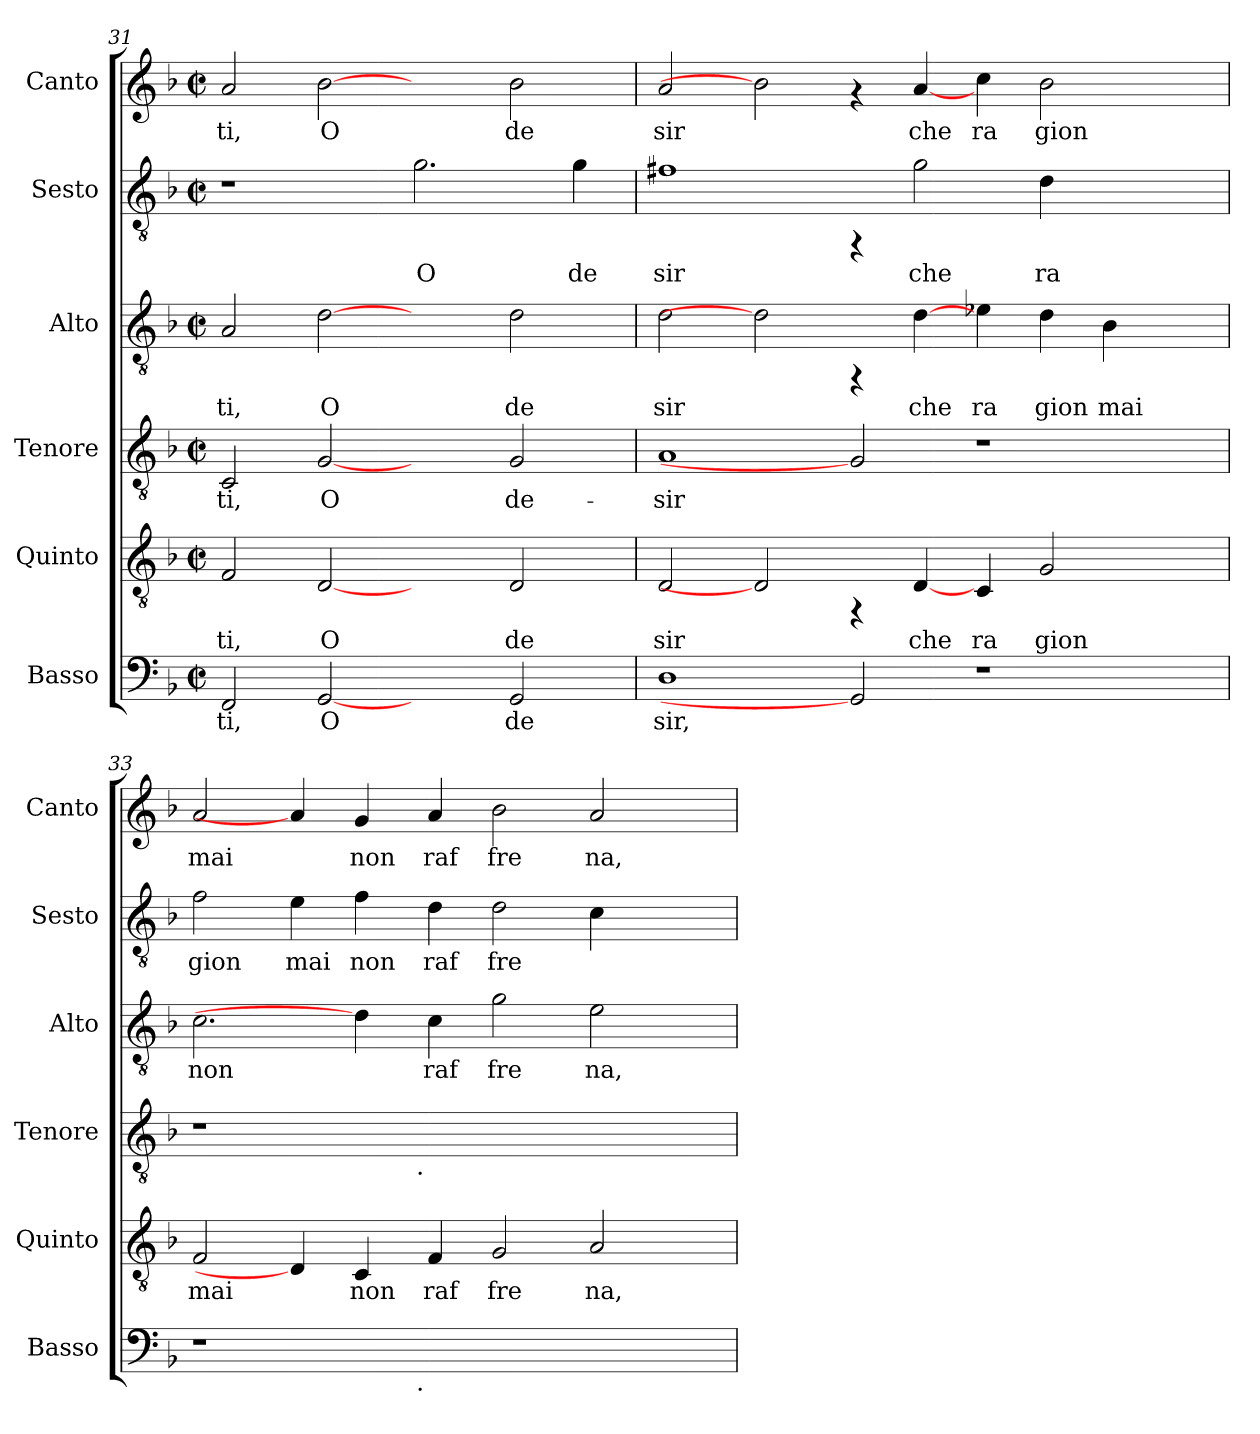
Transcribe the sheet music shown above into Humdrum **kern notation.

**kern	**text	**kern	**text	**kern	**text	**kern	**text	**kern	**text	**kern	**text
*part6	*part6	*part5	*part5	*part4	*part4	*part3	*part3	*part2	*part2	*part1	*part1
*staff6	*staff6	*staff5	*staff5	*staff4	*staff4	*staff3	*staff3	*staff2	*staff2	*staff1	*staff1
*I"Basso	*	*I"Quinto	*	*I"Tenore	*	*I"Alto	*	*I"Sesto	*	*I"Canto	*
*I'Basso	*	*I'Quinto	*	*I'Tenore	*	*I'Alto	*	*I'Sesto	*	*I'Canto	*
!!LO:PB:g=z
*clefF4	*	*clefGv2	*	*clefGv2	*	*clefGv2	*	*clefGv2	*	*clefG2	*
*k[b-]	*	*k[b-]	*	*k[b-]	*	*k[b-]	*	*k[b-]	*	*k[b-]	*
*F:	*	*F:	*	*F:	*	*F:	*	*F:	*	*F:	*
*M2/2	*	*M2/2	*	*M2/2	*	*M2/2	*	*M2/2	*	*M2/2	*
*met(c|)	*	*met(c|)	*	*met(c|)	*	*met(c|)	*	*met(c|)	*	*met(c|)	*
=31	=31	=31	=31	=31	=31	=31	=31	=31	=31	=31	=31
!	!LO:LY:b:cj	!	!LO:LY:b:cj	!	!LO:LY:b:cj	!	!LO:LY:b:cj	!	!	!	!LO:LY:b:cj
2FF/	ti,	2F/	-ti,	2C/	-ti,	2A/	ti,	1r	.	2a/	-ti,
!	!LO:LY:b:cj	!	!LO:LY:b:cj	!	!LO:LY:b:cj	!	!LO:LY:b:cj	!	!	!	!LO:LY:b:cj
[2GG	O	[2D	O	[2G	O	[2d	O	.	.	[2b-	O
!	!	!	!	!	!	!	!	!	!LO:LY:b:cj	!	!
2ryy	.	2ryy	.	2ryy	.	2ryy	.	2.g\	O	2ryy	.
!	!LO:LY:b:cj	!	!LO:LY:b:cj	!	!LO:LY:b:cj	!	!LO:LY:b:cj	!	!	!	!LO:LY:b:cj
2GG/	de	2D/	de	2G/	de-	2d\	de	.	.	2b-\	de
!	!	!	!	!	!	!	!	!	!LO:LY:b:cj	!	!
.	.	.	.	.	.	.	.	4g\	de	.	.
=32	=32	=32	=32	=32	=32	=32	=32	=32	=32	=32	=32
!	!LO:LY:b:cj	!	!LO:LY:b:cj	!	!LO:LY:b:cj	!	!LO:LY:b:cj	!	!LO:LY:b:cj	!	!LO:LY:b:cj
1D	sir,	2D/	sir	1A	-sir	2d\	sir	1f#X	sir	2a/	sir
.	.	2D]	.	.	.	2d]	.	.	.	2b-]	.
2GG]	.	4rFF	.	2G]	.	4rFF	.	4rFF	.	4rf	.
!	!	!	!LO:LY:b:cj	!	!	!	!LO:LY:b:cj	!	!LO:LY:b:cj	!	!LO:LY:b:cj
.	.	[4D/	che	.	.	[4d\	che	2g\	che	[4a/	che
!	!	!	!LO:LY:b:cj	!	!	!	!LO:LY:b:cj	!	!	!	!LO:LY:b:cj
1r	.	4C/	ra	1r	.	4e-X\	ra	.	.	4cc\	ra
!	!	!	!LO:LY:b:cj	!	!	!	!LO:LY:b:cj	!	!LO:LY:b:cj	!	!LO:LY:b:cj
.	.	2G/	gion	.	.	4d\	gion	4d\	ra	2b-\	gion
!	!	!	!	!	!	!	!LO:LY:b:cj	!	!	!	!
.	.	.	.	.	.	4B-\	mai	2ryy	.	.	.
.	.	4ryy	.	.	.	4ryy	.	.	.	4ryy	.
=33	=33	=33	=33	=33	=33	=33	=33	=33	=33	=33	=33
!	!	!	!LO:LY:b:cj	!	!	!	!LO:LY:b:cj	!	!LO:LY:b:cj	!	!LO:LY:b:cj
*^	*	*	*	*^	*	*	*	*	*	*	*
1r	2ryy	.	2F/	mai	1r	2ryy	.	2.c\	non	2f\	gion	2a/	mai
!	!	!	!	!	!	!	!	!	!	!	!LO:LY:b:cj	!	!
.	4ryy	.	4D/]	.	.	4ryy	.	.	.	4e\	mai	4a/]	.
!	!	!	!	!LO:LY:b:cj	!	!	!	!	!	!	!LO:LY:b:cj	!	!LO:LY:b:cj
.	8...ryy	.	4C/	non	.	8...ryy	.	4d\]	.	4f\	non	4g/	non
!	!	!	!	!	!	!LO:TX:b:t=.	!	!	!	!	!	!	!
!	!LO:TX:b:t=.	!	!	!	!	!	!	!	!	!	!	!	!
.	1ryy	.	.	.	.	1ryy	.	.	.	.	.	.	.
!	!	!	!	!LO:LY:b:cj	!	!	!	!	!LO:LY:b:cj	!	!LO:LY:b:cj	!	!LO:LY:b:cj
1ryy	.	.	4F/	raf	1ryy	.	.	4c\	raf	4d\	raf	4a/	raf
!	!	!	!	!LO:LY:b:cj	!	!	!	!	!LO:LY:b:cj	!	!LO:LY:b:cj	!	!LO:LY:b:cj
.	.	.	2G/	fre	.	.	.	2g\	fre	2d\	fre	2b-\	fre
!	!	!	!	!LO:LY:b:cj	!	!	!	!	!LO:LY:b:cj	!	!LO:LY:b:cj	!	!LO:LY:b:cj
.	.	.	2A/	na,	.	.	.	2e\	na,	4c\	.	2a/	na,
.	4ryy	.	.	.	.	4ryy	.	.	.	.	.	.	.
4ryy	.	.	.	.	4ryy	.	.	.	.	4ryy	.	.	.
.	64ryy	.	.	.	.	64ryy	.	.	.	.	.	.	.
*v	*v	*	*	*	*v	*v	*	*	*	*	*	*	*
=	=	=	=	=	=	=	=	=	=	=	=
*-	*-	*-	*-	*-	*-	*-	*-	*-	*-	*-	*-
